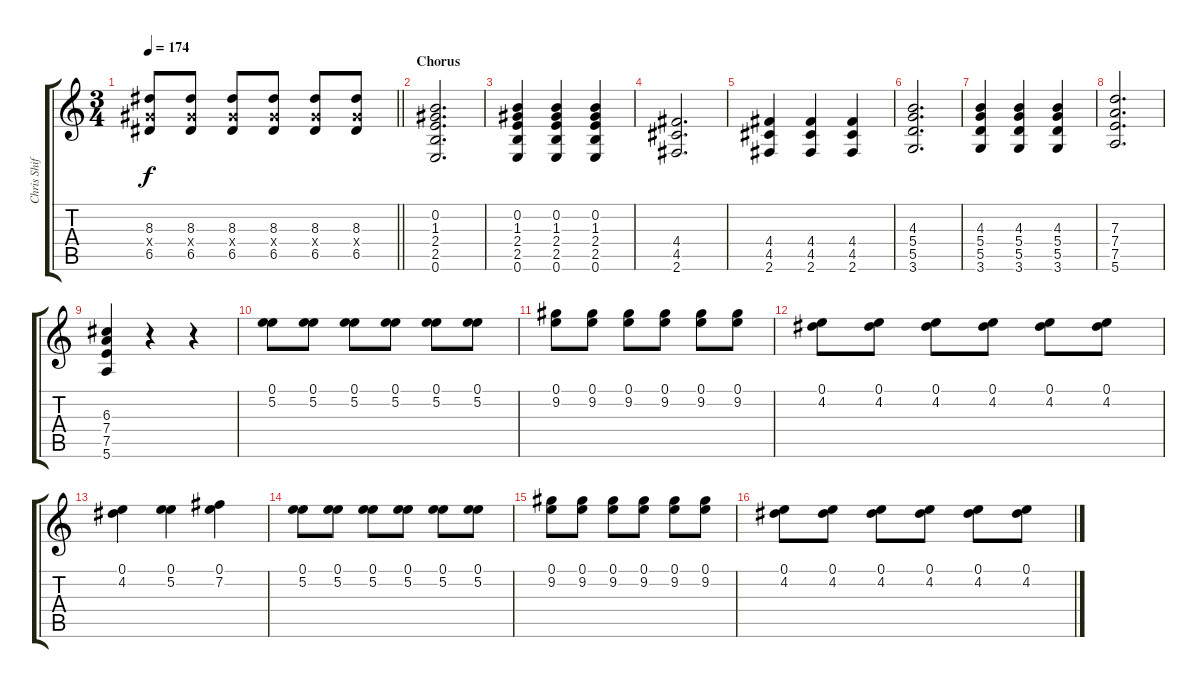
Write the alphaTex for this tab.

\track ("Chris Shifflet - Lead Guitar" "Chris Shif") {instrument overdrivenguitar}
\staff {score tabs}
\tuning (E4 B3 G3 D3 A2 E2) {hide}
\ts (3 4)
\tempo 174
\clef g2
\barLineRight lightlight
\ks c
(8.3 6.4{x} 6.5).8{dy f} (8.3 6.4{x} 6.5).8 (8.3 6.4{x} 6.5).8 (8.3 6.4{x} 6.5).8 (8.3 6.4{x} 6.5).8 (8.3 6.4{x} 6.5).8 |
\section ("" "Chorus")
(0.2 1.3 2.4 2.5 0.6).2{d} |
(0.2 1.3 2.4 2.5 0.6).4 (0.2 1.3 2.4 2.5 0.6).4 (0.2 1.3 2.4 2.5 0.6).4 |
(4.4 4.5 2.6).2{d} |
(4.4 4.5 2.6).4 (4.4 4.5 2.6).4 (4.4 4.5 2.6).4 |
(4.3 5.4 5.5 3.6).2{d} |
(4.3 5.4 5.5 3.6).4 (4.3 5.4 5.5 3.6).4 (4.3 5.4 5.5 3.6).4 |
(7.3 7.4 7.5 5.6).2{d} |
(6.3 7.4 7.5 5.6).4 r.4 r.4 |
(0.1 5.2).8 (0.1 5.2).8 (0.1 5.2).8 (0.1 5.2).8 (0.1 5.2).8 (0.1 5.2).8 |
(0.1 9.2).8 (0.1 9.2).8 (0.1 9.2).8 (0.1 9.2).8 (0.1 9.2).8 (0.1 9.2).8 |
(0.1 4.2).8 (0.1 4.2).8 (0.1 4.2).8 (0.1 4.2).8 (0.1 4.2).8 (0.1 4.2).8 |
(0.1 4.2).4 (0.1 5.2).4 (0.1 7.2).4 |
(0.1 5.2).8 (0.1 5.2).8 (0.1 5.2).8 (0.1 5.2).8 (0.1 5.2).8 (0.1 5.2).8 |
(0.1 9.2).8 (0.1 9.2).8 (0.1 9.2).8 (0.1 9.2).8 (0.1 9.2).8 (0.1 9.2).8 |
(0.1 4.2).8 (0.1 4.2).8 (0.1 4.2).8 (0.1 4.2).8 (0.1 4.2).8 (0.1 4.2).8
